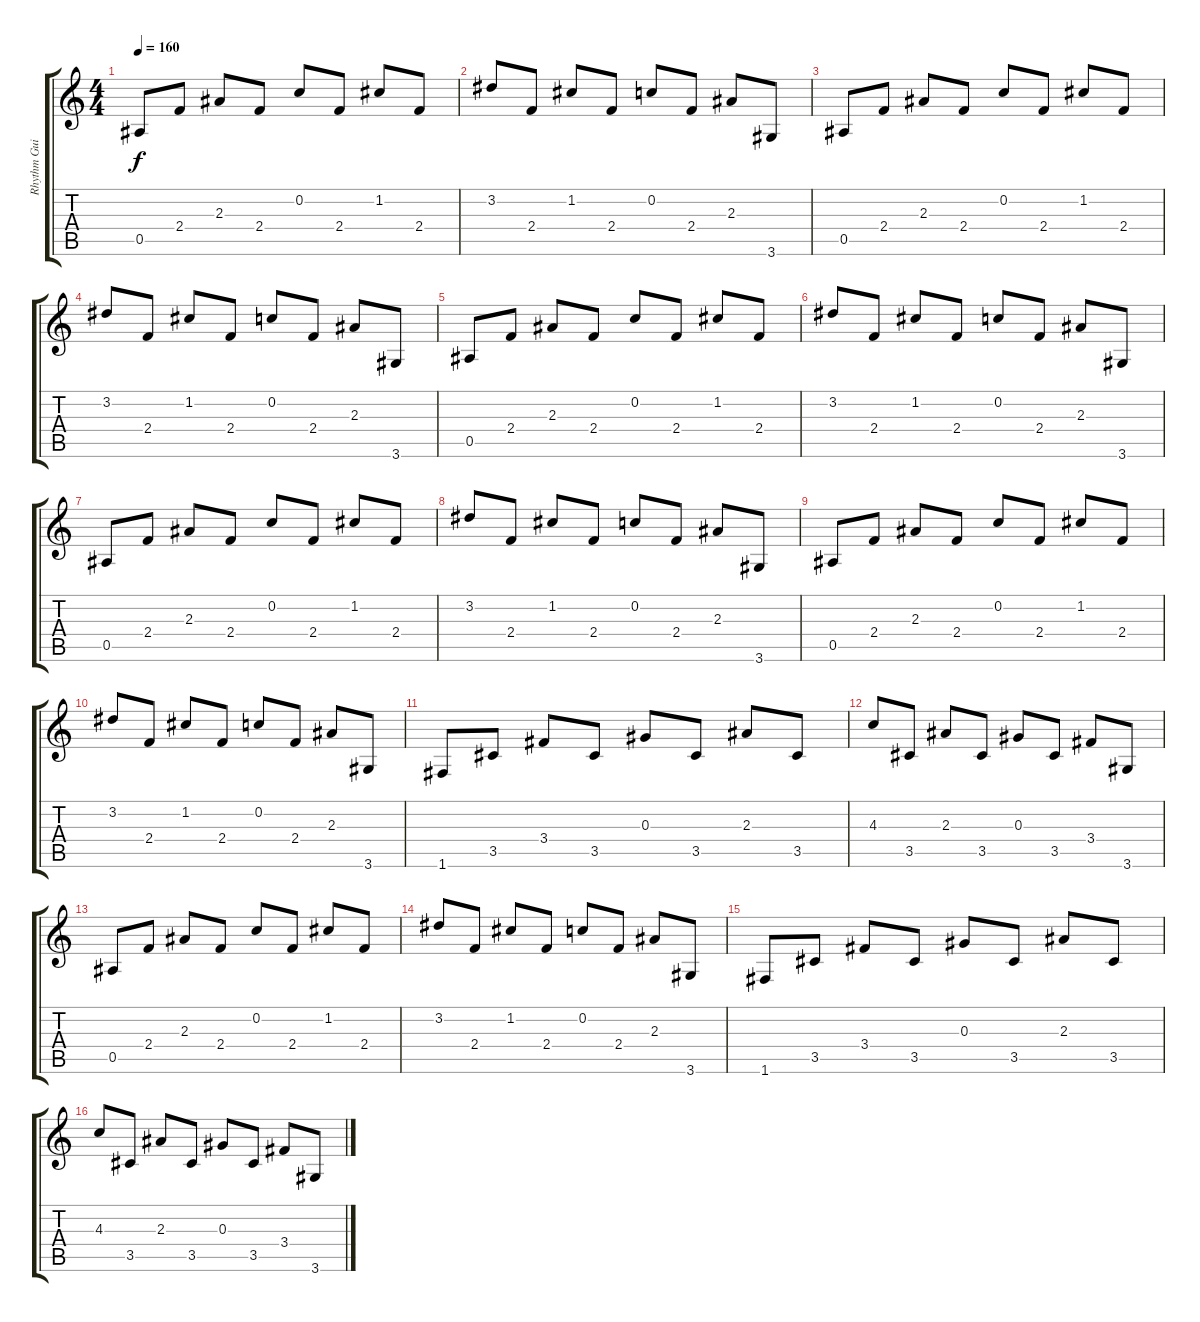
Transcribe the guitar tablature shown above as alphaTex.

\track ("Rhythm Guitar 1" "Rhythm Gui") {instrument distortionguitar}
\staff {score tabs}
\tuning (F4 C4 Ab3 Eb3 Bb2 F2) {hide}
\ts (4 4)
\section ("" "")
\tempo 160
\clef g2
\ks c
0.5.8{dy f instrument distortionguitar} 2.4.8 2.3.8 2.4.8 0.2.8 2.4.8 1.2.8 2.4.8 |
3.2.8 2.4.8 1.2.8 2.4.8 0.2.8 2.4.8 2.3.8 3.6.8 |
0.5.8 2.4.8 2.3.8 2.4.8 0.2.8 2.4.8 1.2.8 2.4.8 |
3.2.8 2.4.8 1.2.8 2.4.8 0.2.8 2.4.8 2.3.8 3.6.8 |
0.5.8 2.4.8 2.3.8 2.4.8 0.2.8 2.4.8 1.2.8 2.4.8 |
3.2.8 2.4.8 1.2.8 2.4.8 0.2.8 2.4.8 2.3.8 3.6.8 |
0.5.8 2.4.8 2.3.8 2.4.8 0.2.8 2.4.8 1.2.8 2.4.8 |
3.2.8 2.4.8 1.2.8 2.4.8 0.2.8 2.4.8 2.3.8 3.6.8 |
\section ("" "")
0.5.8 2.4.8 2.3.8 2.4.8 0.2.8 2.4.8 1.2.8 2.4.8 |
3.2.8 2.4.8 1.2.8 2.4.8 0.2.8 2.4.8 2.3.8 3.6.8 |
1.6.8 3.5.8 3.4.8 3.5.8 0.3.8 3.5.8 2.3.8 3.5.8 |
4.3.8 3.5.8 2.3.8 3.5.8 0.3.8 3.5.8 3.4.8 3.6.8 |
0.5.8 2.4.8 2.3.8 2.4.8 0.2.8 2.4.8 1.2.8 2.4.8 |
3.2.8 2.4.8 1.2.8 2.4.8 0.2.8 2.4.8 2.3.8 3.6.8 |
1.6.8 3.5.8 3.4.8 3.5.8 0.3.8 3.5.8 2.3.8 3.5.8 |
4.3.8 3.5.8 2.3.8 3.5.8 0.3.8 3.5.8 3.4.8 3.6.8
